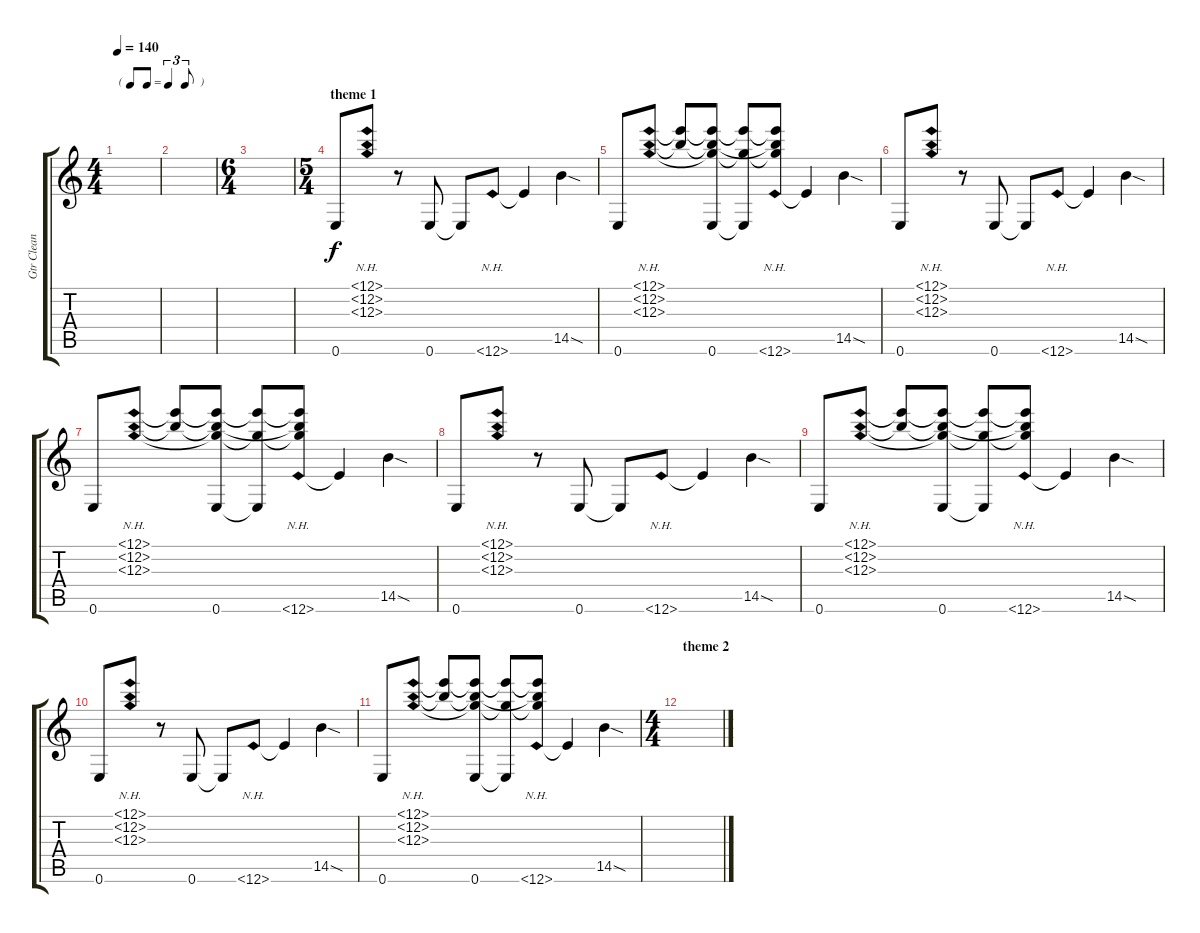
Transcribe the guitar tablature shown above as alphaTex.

\track ("Gtr Clean" "Gtr Clean") {instrument acousticguitarnylon}
\staff {score tabs}
\tuning (E4 B3 G3 D3 A2 E2) {hide}
\ts (4 4)
\tf triplet8th
\tempo 140
\clef g2
\ks c
|
|
\ts (6 4)
|
\ts (5 4)
\section ("" "theme 1")
0.6.8 (12.1{nh} 12.2{nh} 12.3{nh}).8 r.8 0.6.8 0.6{t}.8 12.6{nh}.8 12.6{t}.4 14.5{sod}.4 |
0.6.8 (12.1{nh} 12.2{nh} 12.3{nh}).8 (12.1{t} 12.2{t}).8 (12.1{t} 12.2{t} 12.3{t} 0.6).8 (12.1{t} 12.3{t} 0.6{t}).8 (12.1{t} 12.2{t} 12.3{t} 12.6{nh}).8 12.6{t}.4 14.5{sod}.4 |
0.6.8 (12.1{nh} 12.2{nh} 12.3{nh}).8 r.8 0.6.8 0.6{t}.8 12.6{nh}.8 12.6{t}.4 14.5{sod}.4 |
0.6.8 (12.1{nh} 12.2{nh} 12.3{nh}).8 (12.1{t} 12.2{t}).8 (12.1{t} 12.2{t} 12.3{t} 0.6).8 (12.1{t} 12.3{t} 0.6{t}).8 (12.1{t} 12.2{t} 12.3{t} 12.6{nh}).8 12.6{t}.4 14.5{sod}.4 |
0.6.8 (12.1{nh} 12.2{nh} 12.3{nh}).8 r.8 0.6.8 0.6{t}.8 12.6{nh}.8 12.6{t}.4 14.5{sod}.4 |
0.6.8 (12.1{nh} 12.2{nh} 12.3{nh}).8 (12.1{t} 12.2{t}).8 (12.1{t} 12.2{t} 12.3{t} 0.6).8 (12.1{t} 12.3{t} 0.6{t}).8 (12.1{t} 12.2{t} 12.3{t} 12.6{nh}).8 12.6{t}.4 14.5{sod}.4 |
0.6.8 (12.1{nh} 12.2{nh} 12.3{nh}).8 r.8 0.6.8 0.6{t}.8 12.6{nh}.8 12.6{t}.4 14.5{sod}.4 |
0.6.8 (12.1{nh} 12.2{nh} 12.3{nh}).8 (12.1{t} 12.2{t}).8 (12.1{t} 12.2{t} 12.3{t} 0.6).8 (12.1{t} 12.3{t} 0.6{t}).8 (12.1{t} 12.2{t} 12.3{t} 12.6{nh}).8 12.6{t}.4 14.5{sod}.4 |
\ts (4 4)
\section ("" "theme 2")
